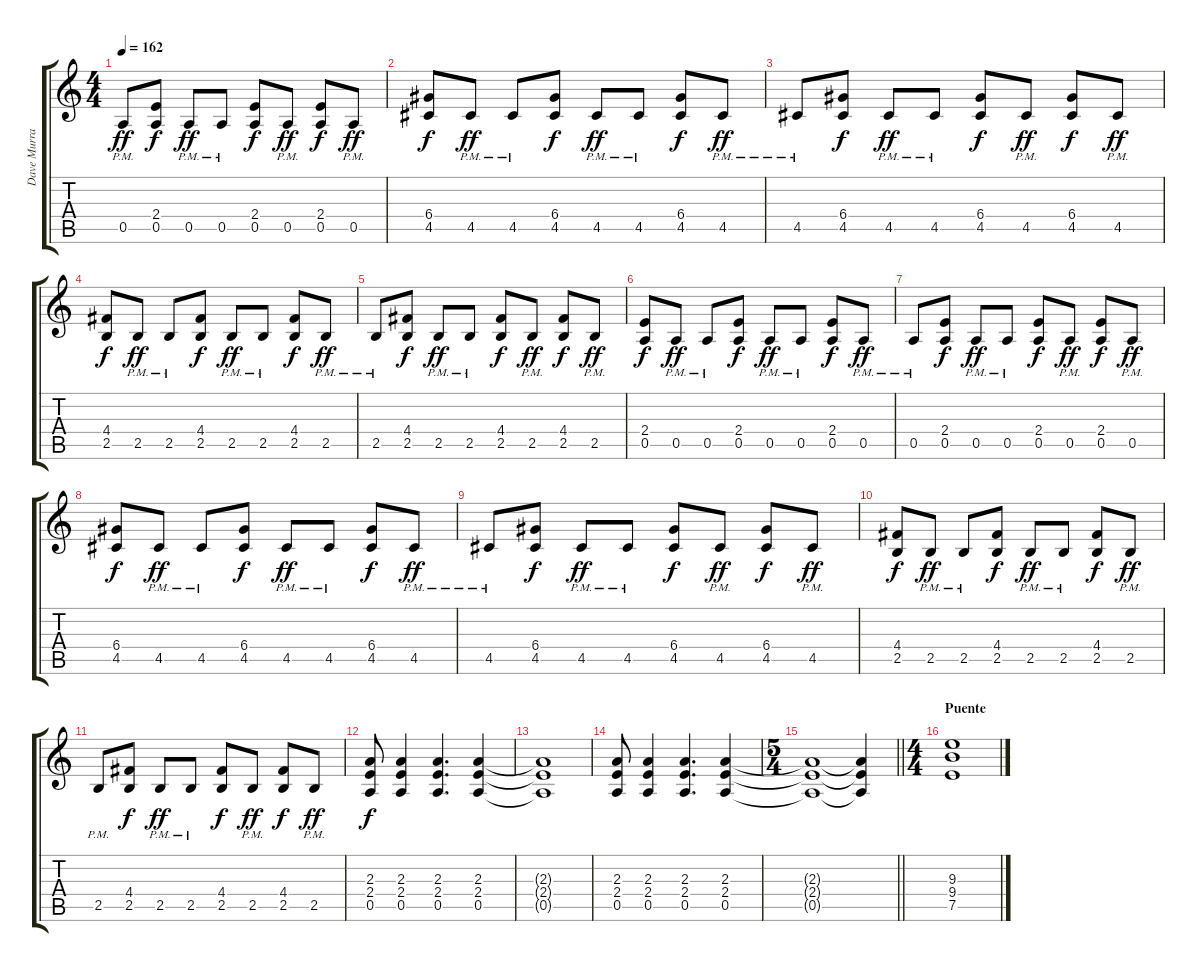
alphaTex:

\track ("Dave Murray" "Dave Murra") {instrument distortionguitar}
\staff {score tabs}
\tuning (E4 B3 G3 D3 A2 E2) {hide}
\ts (4 4)
\tempo 162
\clef g2
\ks c
0.5{pm}.8{dy ff} (2.4 0.5).8{dy f} 0.5{pm}.8{dy ff} 0.5{pm}.8 (2.4 0.5).8{dy f} 0.5{pm}.8{dy ff} (2.4 0.5).8{dy f} 0.5{pm}.8{dy ff} |
(6.4 4.5).8{dy f} 4.5{pm}.8{dy ff} 4.5{pm}.8 (6.4 4.5).8{dy f} 4.5{pm}.8{dy ff} 4.5{pm}.8 (6.4 4.5).8{dy f} 4.5{pm}.8{dy ff} |
4.5{pm}.8 (6.4 4.5).8{dy f} 4.5{pm}.8{dy ff} 4.5{pm}.8 (6.4 4.5).8{dy f} 4.5{pm}.8{dy ff} (6.4 4.5).8{dy f} 4.5{pm}.8{dy ff} |
(4.4 2.5).8{dy f} 2.5{pm}.8{dy ff} 2.5{pm}.8 (4.4 2.5).8{dy f} 2.5{pm}.8{dy ff} 2.5{pm}.8 (4.4 2.5).8{dy f} 2.5{pm}.8{dy ff} |
2.5{pm}.8 (4.4 2.5).8{dy f} 2.5{pm}.8{dy ff} 2.5{pm}.8 (4.4 2.5).8{dy f} 2.5{pm}.8{dy ff} (4.4 2.5).8{dy f} 2.5{pm}.8{dy ff} |
(2.4 0.5).8{dy f} 0.5{pm}.8{dy ff} 0.5{pm}.8 (2.4 0.5).8{dy f} 0.5{pm}.8{dy ff} 0.5{pm}.8 (2.4 0.5).8{dy f} 0.5{pm}.8{dy ff} |
0.5{pm}.8 (2.4 0.5).8{dy f} 0.5{pm}.8{dy ff} 0.5{pm}.8 (2.4 0.5).8{dy f} 0.5{pm}.8{dy ff} (2.4 0.5).8{dy f} 0.5{pm}.8{dy ff} |
(6.4 4.5).8{dy f} 4.5{pm}.8{dy ff} 4.5{pm}.8 (6.4 4.5).8{dy f} 4.5{pm}.8{dy ff} 4.5{pm}.8 (6.4 4.5).8{dy f} 4.5{pm}.8{dy ff} |
4.5{pm}.8 (6.4 4.5).8{dy f} 4.5{pm}.8{dy ff} 4.5{pm}.8 (6.4 4.5).8{dy f} 4.5{pm}.8{dy ff} (6.4 4.5).8{dy f} 4.5{pm}.8{dy ff} |
(4.4 2.5).8{dy f} 2.5{pm}.8{dy ff} 2.5{pm}.8 (4.4 2.5).8{dy f} 2.5{pm}.8{dy ff} 2.5{pm}.8 (4.4 2.5).8{dy f} 2.5{pm}.8{dy ff} |
2.5{pm}.8 (4.4 2.5).8{dy f} 2.5{pm}.8{dy ff} 2.5{pm}.8 (4.4 2.5).8{dy f} 2.5{pm}.8{dy ff} (4.4 2.5).8{dy f} 2.5{pm}.8{dy ff} |
(2.3 2.4 0.5).8{dy f} (2.3 2.4 0.5).4 (2.3 2.4 0.5).4{d} (2.3 2.4 0.5).4 |
(2.3{t} 2.4{t} 0.5{t}).1 |
(2.3 2.4 0.5).8 (2.3 2.4 0.5).4 (2.3 2.4 0.5).4{d} (2.3 2.4 0.5).4 |
\ts (5 4)
\barLineRight lightlight
(2.3{t} 2.4{t} 0.5{t}).1 (2.3{t} 2.4{t} 0.5{t}).4 |
\ts (4 4)
\section ("" "Puente")
(9.3 9.4 7.5).1
